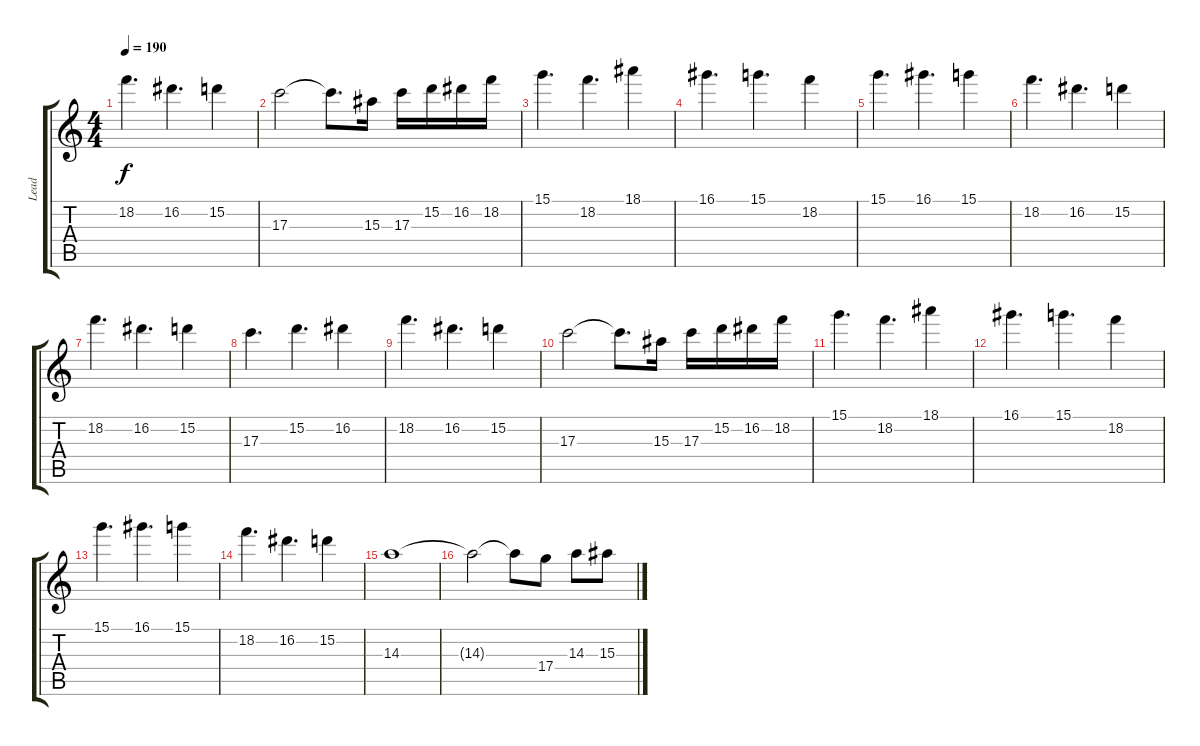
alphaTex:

\track ("Lead" "Lead") {instrument distortionguitar}
\staff {score tabs}
\tuning (E4 B3 G3 D3 A2 E2) {hide}
\ts (4 4)
\tempo 190
\clef g2
\ks c
18.2.4{d dy f} 16.2.4{d} 15.2.4 |
17.3.2 17.3{t}.8{d} 15.3.16 17.3.16 15.2.16 16.2.16 18.2.16 |
15.1.4{d} 18.2.4{d} 18.1.4 |
16.1.4{d} 15.1.4{d} 18.2.4 |
15.1.4{d} 16.1.4{d} 15.1.4 |
18.2.4{d} 16.2.4{d} 15.2.4 |
18.2.4{d} 16.2.4{d} 15.2.4 |
17.3.4{d} 15.2.4{d} 16.2.4 |
18.2.4{d} 16.2.4{d} 15.2.4 |
17.3.2 17.3{t}.8{d} 15.3.16 17.3.16 15.2.16 16.2.16 18.2.16 |
15.1.4{d} 18.2.4{d} 18.1.4 |
16.1.4{d} 15.1.4{d} 18.2.4 |
15.1.4{d} 16.1.4{d} 15.1.4 |
18.2.4{d} 16.2.4{d} 15.2.4 |
14.3.1 |
14.3{t}.2 14.3{t}.8 17.4.8 14.3.8 15.3.8
